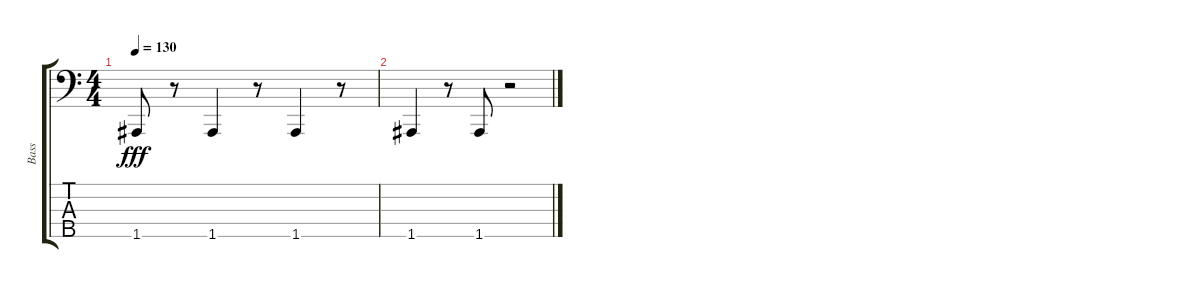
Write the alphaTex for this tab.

\track ("Bass" "Bass") {instrument electricbassfinger}
\staff {score tabs}
\tuning (F2 C2 G1 D1 A0) {hide}
\ts (4 4)
\tempo 130
\clef f4
\ks c
1.5{t}.8{dy fff} r.8 1.5.4 r.8 1.5.4 r.8 |
1.5.4 r.8 1.5.8 r.2
